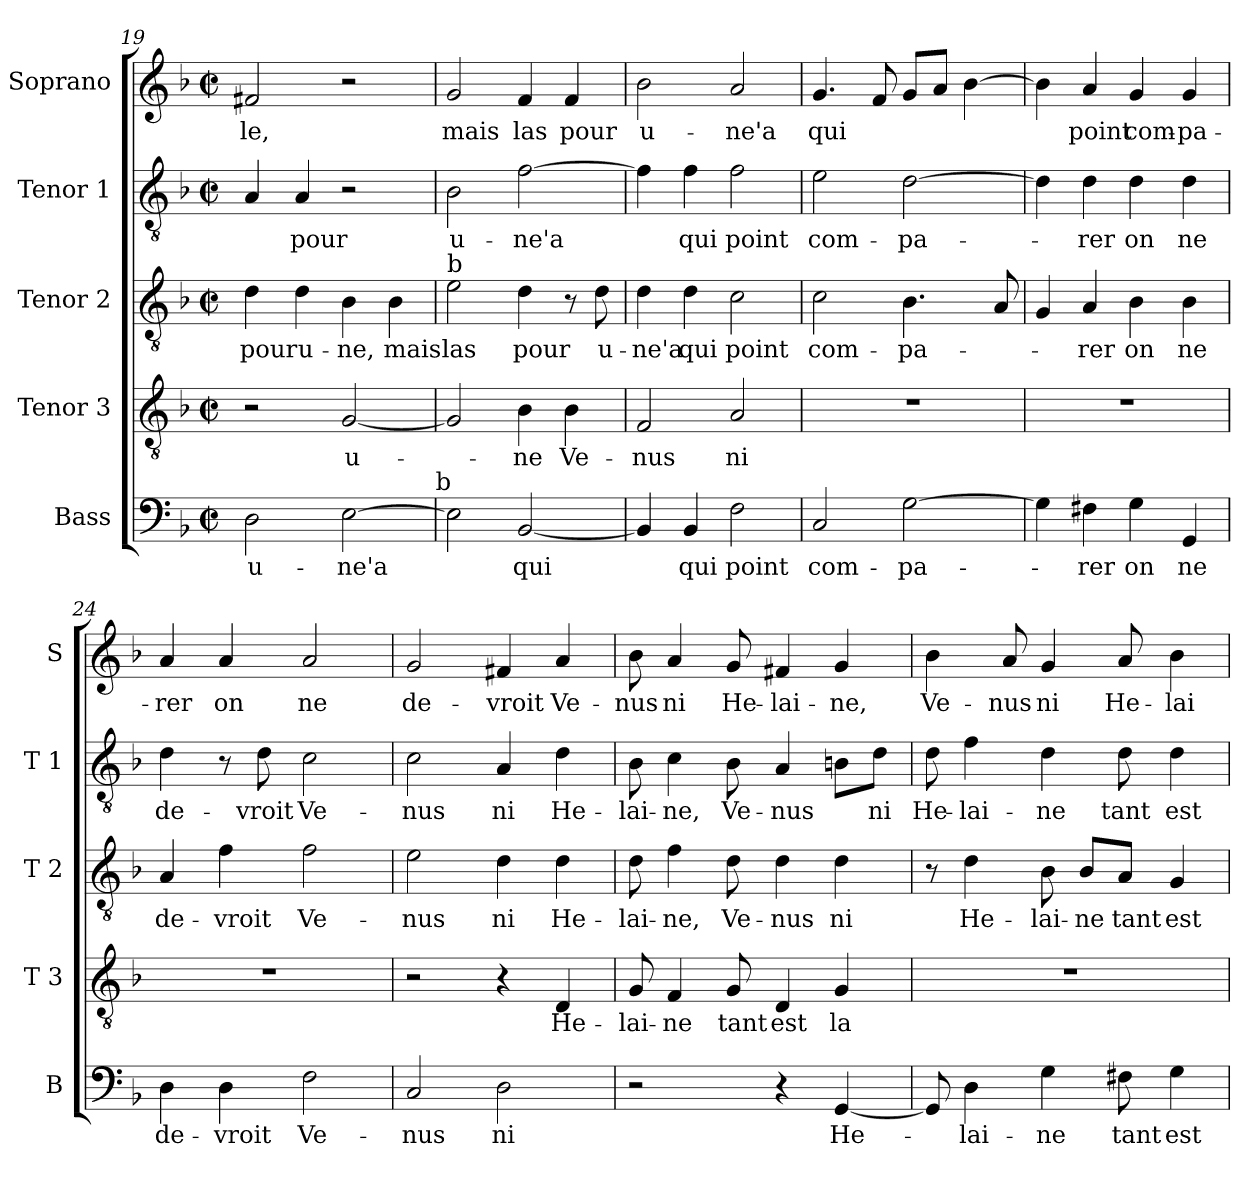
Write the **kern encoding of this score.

**kern	**text	**kern	**text	**kern	**text	**kern	**text	**kern	**text
*part5	*part5	*part4	*part4	*part3	*part3	*part2	*part2	*part1	*part1
*staff5	*staff5	*staff4	*staff4	*staff3	*staff3	*staff2	*staff2	*staff1	*staff1
*I"Bass	*	*I"Tenor 3	*	*I"Tenor 2	*	*I"Tenor 1	*	*I"Soprano	*
*I'B	*	*I'T 3	*	*I'T 2	*	*I'T 1	*	*I'S	*
*clefF4	*	*clefGv2	*	*clefGv2	*	*clefGv2	*	*clefG2	*
*k[b-]	*	*k[b-]	*	*k[b-]	*	*k[b-]	*	*k[b-]	*
*F:	*	*F:	*	*F:	*	*F:	*	*F:	*
*M2/2	*	*M2/2	*	*M2/2	*	*M2/2	*	*M2/2	*
*met(c|)	*	*met(c|)	*	*met(c|)	*	*met(c|)	*	*met(c|)	*
=19	=19	=19	=19	=19	=19	=19	=19	=19	=19
2D\	u-	2r	.	4d\	pour	4A/	.	2f#X/	-le,
.	.	.	.	4d\	u-	4A/	pour	.	.
[2E\	-ne'a	[2G/	u-	4B-\	-ne,	2r	.	2r	.
.	.	.	.	4B-\	mais	.	.	.	.
!LO:TX:a:t=b	!	!	!	!	!	!	!	!	!
=20	=20	=20	=20	=20	=20	=20	=20	=20	=20
!	!	!	!	!LO:TX:a:t=b	!	!	!	!	!
2E\]	.	2G/]	.	2e\	las	2B-\	u-	2g/	mais
[2BB-/	qui	4B-\	-ne	4d\	pour	[2f\	-ne'a	4f/	las
.	.	4B-\	Ve-	8r	.	.	.	4f/	pour
.	.	.	.	8d\	u-	.	.	.	.
=21	=21	=21	=21	=21	=21	=21	=21	=21	=21
4BB-/]	.	2F/	-nus	4d\	-ne'a	4f\]	.	2b-\	u-
4BB-/	qui	.	.	4d\	qui	4f\	qui	.	.
2F\	point	2A/	ni	2c\	point	2f\	point	2a/	-ne'a
=22	=22	=22	=22	=22	=22	=22	=22	=22	=22
2C/	com-	1r	.	2c\	com-	2e\	com-	4.g/	qui
.	.	.	.	.	.	.	.	8f/	.
[2G\	-pa-	.	.	4.B-\	-pa-	[2d\	-pa-	8g/L	.
.	.	.	.	.	.	.	.	8a/J	.
.	.	.	.	.	.	.	.	[4b-\	.
.	.	.	.	8A/	.	.	.	.	.
=23	=23	=23	=23	=23	=23	=23	=23	=23	=23
4G\]	.	1r	.	4G/	.	4d\]	.	4b-\]	.
4F#X\	-rer	.	.	4A/	-rer	4d\	-rer	4a/	point
4G\	on	.	.	4B-\	on	4d\	on	4g/	com-
4GG/	ne	.	.	4B-\	ne	4d\	ne	4g/	-pa-
!!LO:PB:g=z
=24	=24	=24	=24	=24	=24	=24	=24	=24	=24
4D\	de-	1r	.	4A/	de-	4d\	de-	4a/	-rer
4D\	-vroit	.	.	4f\	-vroit	8r	.	4a/	on
.	.	.	.	.	.	8d\	-vroit	.	.
2F\	Ve-	.	.	2f\	Ve-	2c\	Ve-	2a/	ne
=25	=25	=25	=25	=25	=25	=25	=25	=25	=25
2C/	-nus	2r	.	2e\	-nus	2c\	-nus	2g/	de-
2D\	ni	4r	.	4d\	ni	4A/	ni	4f#X/	-vroit
.	.	4D/	He-	4d\	He-	4d\	He-	4a/	Ve-
=26	=26	=26	=26	=26	=26	=26	=26	=26	=26
2r	.	8G/	-lai-	8d\	-lai-	8B-\	-lai-	8b-\	-nus
.	.	4F/	-ne	4f\	-ne,	4c\	-ne,	4a/	ni
.	.	8G/	tant	8d\	Ve-	8B-\	Ve-	8g/	He-
4r	.	4D/	est	4d\	-nus	4A/	-nus	4f#X/	-lai-
[4GG/	He-	4G/	la	4d\	ni	8Bn\L	.	4g/	-ne,
.	.	.	.	.	.	8d\J	ni	.	.
=27	=27	=27	=27	=27	=27	=27	=27	=27	=27
8GG/]	.	1r	.	8r	.	8d\	He-	4b-\	Ve-
4D\	-lai-	.	.	4d\	He-	4f\	-lai-	.	.
.	.	.	.	.	.	.	.	8a/	-nus
4G\	-ne	.	.	8B-\	-lai-	4d\	-ne	4g/	ni
.	.	.	.	8B-/L	-ne	.	.	.	.
8F#X\	tant	.	.	8A/J	tant	8d\	tant	8a/	He-
4G\	est	.	.	4G/	est	4d\	est	4b-\	-lai-
=	=	=	=	=	=	=	=	=	=
*-	*-	*-	*-	*-	*-	*-	*-	*-	*-
